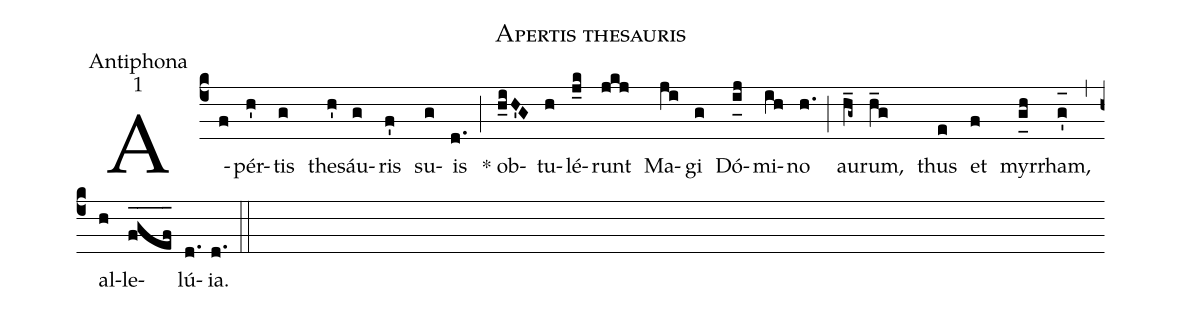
name:Apertis thesauris;
office-part:Antiphona;
mode:1;
%%
(c4) A(f)pér(h')tis(g) the(h')sáu(g)ris(f') su(g)is(d.) (;) * ob(h_iH'G)tu(h)lé(j_k)runt(jkj) Ma(ji)gi(g) Dó(i_[uh:l]j)mi(ih)no(h.) (;) au(h_g~)rum,(h_g) thus(e) et(f) myr(g_[uh:l]h)rham,(g'_[oh:h]) (,) al(h)le(f_[oh:h]g_[oh:h]e_[oh:h]f_[oh:h])lú(d.){ia}.(d.) (::)

%<eu>E(h) u(h) o(g) u(f) a(g) e.</eu>(ghg.) (::)
